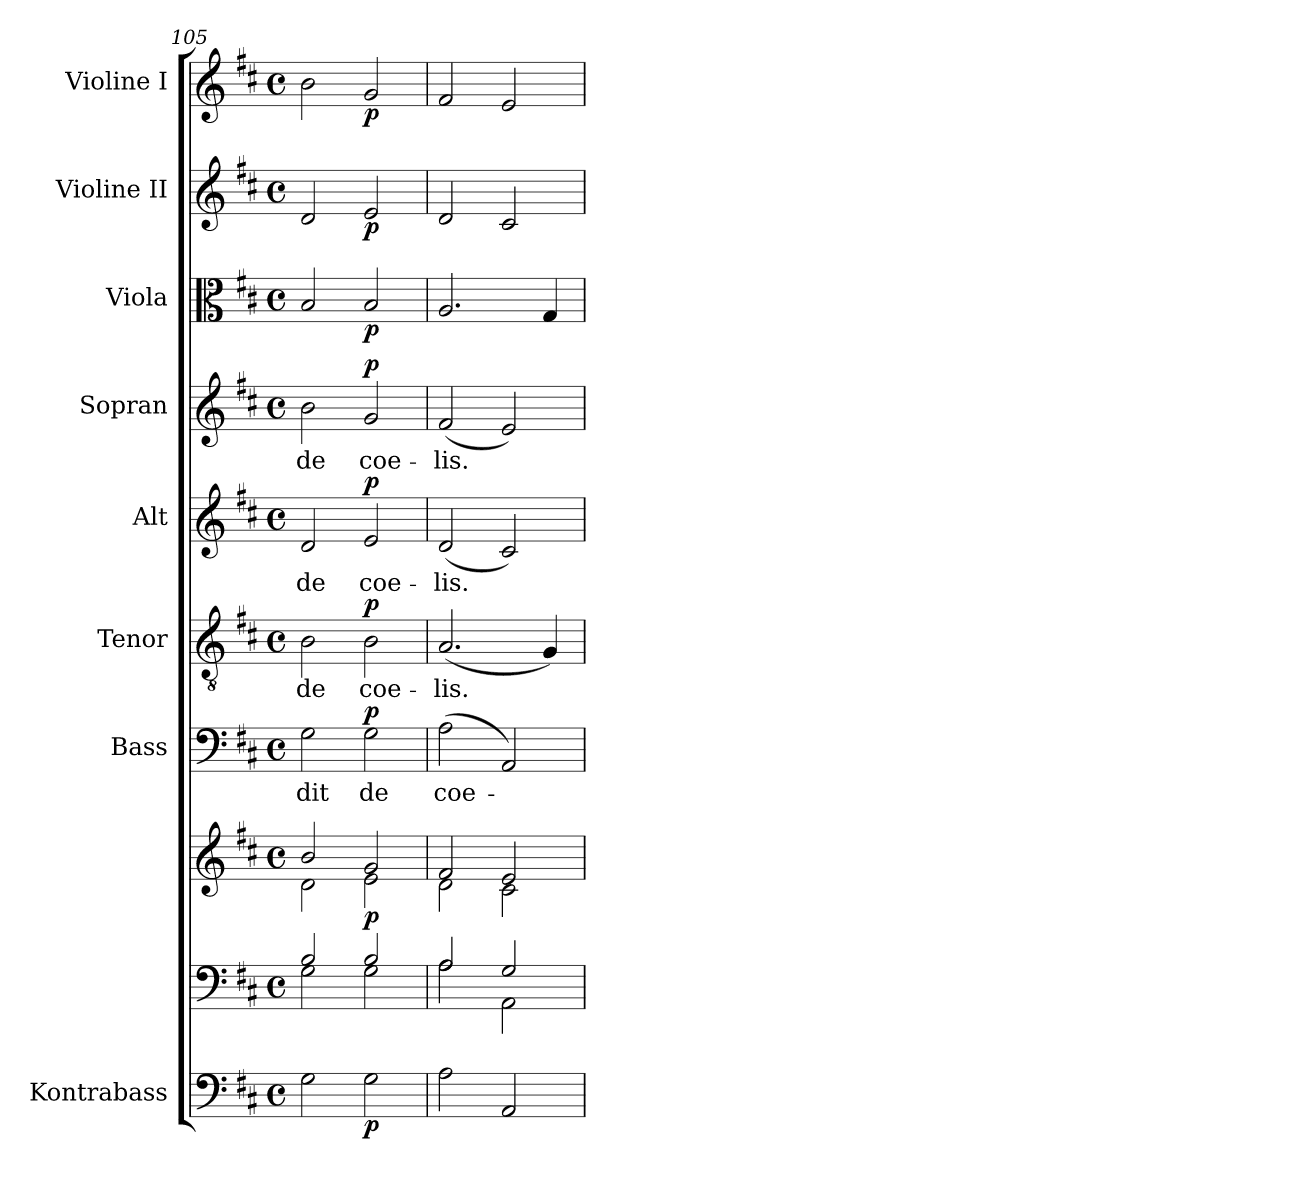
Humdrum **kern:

**kern	**dynam	**kern	**kern	**dynam	**kern	**text	**dynam	**kern	**text	**dynam	**kern	**text	**dynam	**kern	**text	**dynam	**kern	**dynam	**kern	**dynam	**kern	**dynam
*part9	*part9	*part8	*part8	*part8	*part7	*part7	*part7	*part6	*part6	*part6	*part5	*part5	*part5	*part4	*part4	*part4	*part3	*part3	*part2	*part2	*part1	*part1
*staff10	*staff10	*staff9	*staff8	*staff8/9	*staff7	*staff7	*staff7	*staff6	*staff6	*staff6	*staff5	*staff5	*staff5	*staff4	*staff4	*staff4	*staff3	*staff3	*staff2	*staff2	*staff1	*staff1
*I"Kontrabass	*	*	*	*	*I"Bass	*	*	*I"Tenor	*	*	*I"Alt	*	*	*I"Sopran	*	*	*I"Viola	*	*I"Violine II	*	*I"Violine I	*
*I'Kb.	*	*	*	*	*I'B.	*	*	*I'T.	*	*	*I'A.	*	*	*I'S.	*	*	*I'Vla.	*	*I'Vl. II	*	*I'Vl. I	*
!!LO:PB:g=z
*clefF4	*	*clefF4	*clefG2	*	*clefF4	*	*	*clefGv2	*	*	*clefG2	*	*	*clefG2	*	*	*clefC3	*	*clefG2	*	*clefG2	*
*ITrd7c12	*	*	*	*	*	*	*	*	*	*	*	*	*	*	*	*	*	*	*	*	*	*
*k[f#c#]	*	*k[f#c#]	*k[f#c#]	*	*k[f#c#]	*	*	*k[f#c#]	*	*	*k[f#c#]	*	*	*k[f#c#]	*	*	*k[f#c#]	*	*k[f#c#]	*	*k[f#c#]	*
*D:	*	*D:	*D:	*	*D:	*	*	*D:	*	*	*D:	*	*	*D:	*	*	*D:	*	*D:	*	*D:	*
*M4/4	*	*M4/4	*M4/4	*	*M4/4	*	*	*M4/4	*	*	*M4/4	*	*	*M4/4	*	*	*M4/4	*	*M4/4	*	*M4/4	*
*met(c)	*	*met(c)	*met(c)	*	*met(c)	*	*	*met(c)	*	*	*met(c)	*	*	*met(c)	*	*	*met(c)	*	*met(c)	*	*met(c)	*
=105	=105	=105	=105	=105	=105	=105	=105	=105	=105	=105	=105	=105	=105	=105	=105	=105	=105	=105	=105	=105	=105	=105
*	*	*^	*^	*	*	*	*	*	*	*	*	*	*	*	*	*	*	*	*	*	*	*
!	!	!	!	!	!	!	!	!LO:LY:b	!	!	!LO:LY:b	!	!	!LO:LY:b	!	!	!LO:LY:b	!	!	!	!	!	!	!
2GG\	.	2B/	2G\	2b/	2d\	.	2G\	-dit	.	2B\	de	.	2d/	de	.	2b\	de	.	2B/	.	2d/	.	2b\	.
!	!LO:DY:b	!	!	!	!	!LO:DY:b	!	!LO:LY:b	!LO:DY:a	!	!LO:LY:b	!LO:DY:a	!	!LO:LY:b	!LO:DY:a	!	!LO:LY:b	!LO:DY:a	!	!LO:DY:b	!	!LO:DY:b	!	!LO:DY:b
2GG\	p	2B/	2G\	2g/	2e\	p	2G\	de	p	2B\	coe-	p	2e/	coe-	p	2g/	coe-	p	2B/	p	2e/	p	2g/	p
=106	=106	=106	=106	=106	=106	=106	=106	=106	=106	=106	=106	=106	=106	=106	=106	=106	=106	=106	=106	=106	=106	=106	=106	=106
!	!	!	!	!	!	!	!	!LO:LY:b	!	!	!LO:LY:b	!	!	!LO:LY:b	!	!	!LO:LY:b	!	!	!	!	!	!	!
2AA\	.	2A/	2A\	2f#/	2d\	.	(>2A\	coe-	.	(<2.A/	-lis.	.	(<2d/	-lis.	.	(<2f#/	-lis.	.	2.A/	.	2d/	.	2f#/	.
2AAA/	.	2G/	2AA\	2e/	2c#\	.	2AA/)	.	.	.	.	.	2c#/)	.	.	2e/)	.	.	.	.	2c#/	.	2e/	.
.	.	.	.	.	.	.	.	.	.	4G/)	.	.	.	.	.	.	.	.	4G/	.	.	.	.	.
*	*	*v	*v	*	*	*	*	*	*	*	*	*	*	*	*	*	*	*	*	*	*	*	*	*
*	*	*	*v	*v	*	*	*	*	*	*	*	*	*	*	*	*	*	*	*	*	*	*	*
=	=	=	=	=	=	=	=	=	=	=	=	=	=	=	=	=	=	=	=	=	=	=
*-	*-	*-	*-	*-	*-	*-	*-	*-	*-	*-	*-	*-	*-	*-	*-	*-	*-	*-	*-	*-	*-	*-
